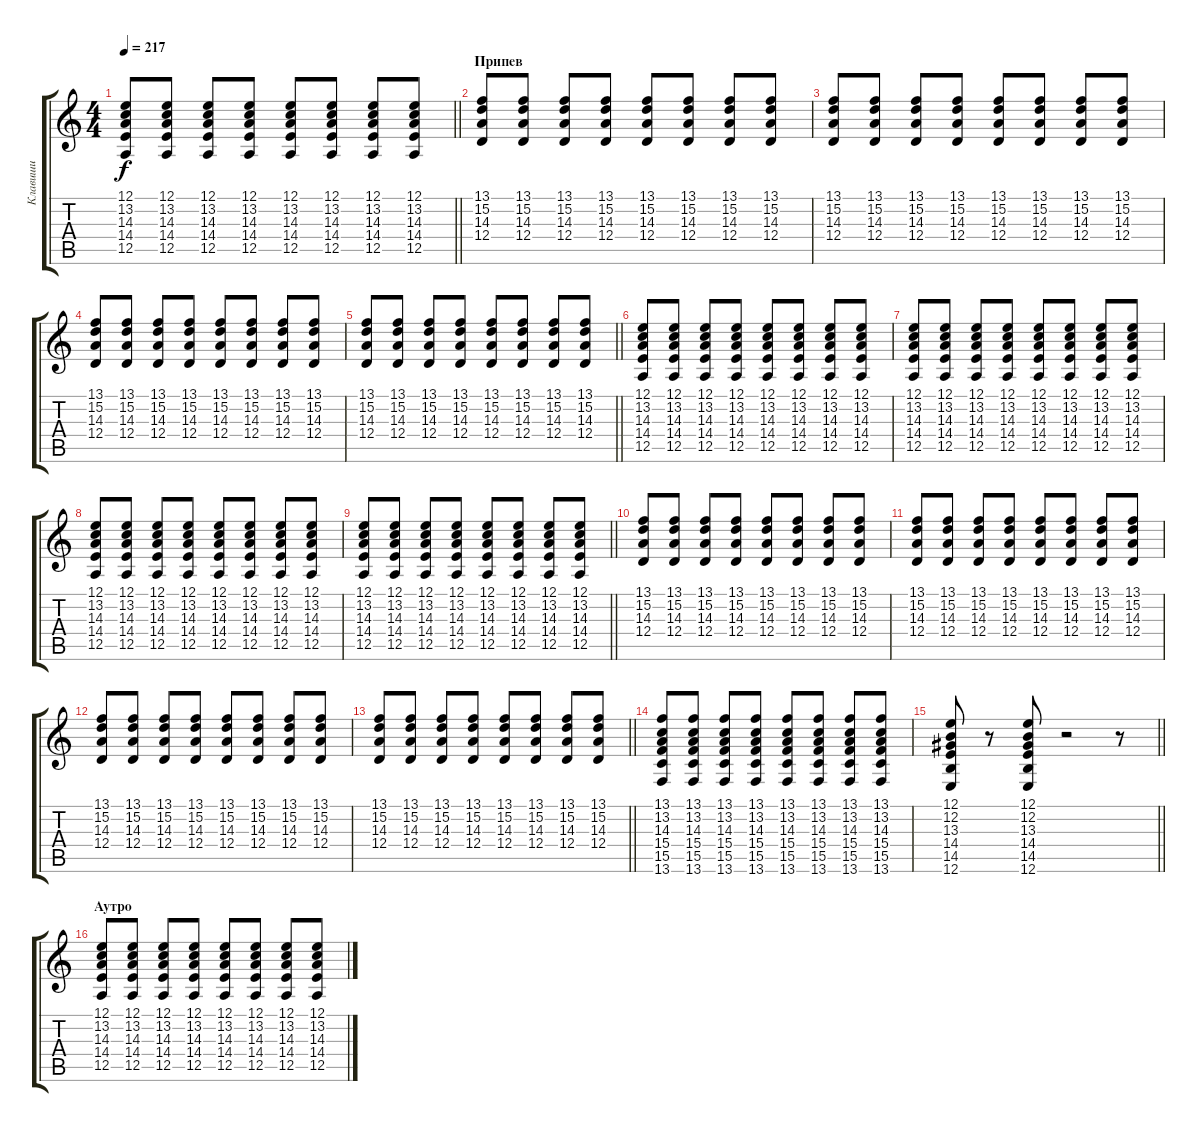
\track ("Клавиши" "Клавиши") {instrument electricgrandpiano}
\staff {score tabs}
\tuning (E4 B3 G3 D3 A2 E2) {hide}
\ts (4 4)
\tempo 217
\clef g2
\barLineRight lightlight
\ks c
(12.1 13.2 14.3 14.4 12.5).8{dy f} (12.1 13.2 14.3 14.4 12.5).8 (12.1 13.2 14.3 14.4 12.5).8 (12.1 13.2 14.3 14.4 12.5).8 (12.1 13.2 14.3 14.4 12.5).8 (12.1 13.2 14.3 14.4 12.5).8 (12.1 13.2 14.3 14.4 12.5).8 (12.1 13.2 14.3 14.4 12.5).8 |
\section ("" "Припев")
(13.1 15.2 14.3 12.4).8 (13.1 15.2 14.3 12.4).8 (13.1 15.2 14.3 12.4).8 (13.1 15.2 14.3 12.4).8 (13.1 15.2 14.3 12.4).8 (13.1 15.2 14.3 12.4).8 (13.1 15.2 14.3 12.4).8 (13.1 15.2 14.3 12.4).8 |
(13.1 15.2 14.3 12.4).8 (13.1 15.2 14.3 12.4).8 (13.1 15.2 14.3 12.4).8 (13.1 15.2 14.3 12.4).8 (13.1 15.2 14.3 12.4).8 (13.1 15.2 14.3 12.4).8 (13.1 15.2 14.3 12.4).8 (13.1 15.2 14.3 12.4).8 |
(13.1 15.2 14.3 12.4).8 (13.1 15.2 14.3 12.4).8 (13.1 15.2 14.3 12.4).8 (13.1 15.2 14.3 12.4).8 (13.1 15.2 14.3 12.4).8 (13.1 15.2 14.3 12.4).8 (13.1 15.2 14.3 12.4).8 (13.1 15.2 14.3 12.4).8 |
\barLineRight lightlight
(13.1 15.2 14.3 12.4).8 (13.1 15.2 14.3 12.4).8 (13.1 15.2 14.3 12.4).8 (13.1 15.2 14.3 12.4).8 (13.1 15.2 14.3 12.4).8 (13.1 15.2 14.3 12.4).8 (13.1 15.2 14.3 12.4).8 (13.1 15.2 14.3 12.4).8 |
(12.1 13.2 14.3 14.4 12.5).8 (12.1 13.2 14.3 14.4 12.5).8 (12.1 13.2 14.3 14.4 12.5).8 (12.1 13.2 14.3 14.4 12.5).8 (12.1 13.2 14.3 14.4 12.5).8 (12.1 13.2 14.3 14.4 12.5).8 (12.1 13.2 14.3 14.4 12.5).8 (12.1 13.2 14.3 14.4 12.5).8 |
(12.1 13.2 14.3 14.4 12.5).8 (12.1 13.2 14.3 14.4 12.5).8 (12.1 13.2 14.3 14.4 12.5).8 (12.1 13.2 14.3 14.4 12.5).8 (12.1 13.2 14.3 14.4 12.5).8 (12.1 13.2 14.3 14.4 12.5).8 (12.1 13.2 14.3 14.4 12.5).8 (12.1 13.2 14.3 14.4 12.5).8 |
(12.1 13.2 14.3 14.4 12.5).8 (12.1 13.2 14.3 14.4 12.5).8 (12.1 13.2 14.3 14.4 12.5).8 (12.1 13.2 14.3 14.4 12.5).8 (12.1 13.2 14.3 14.4 12.5).8 (12.1 13.2 14.3 14.4 12.5).8 (12.1 13.2 14.3 14.4 12.5).8 (12.1 13.2 14.3 14.4 12.5).8 |
\barLineRight lightlight
(12.1 13.2 14.3 14.4 12.5).8 (12.1 13.2 14.3 14.4 12.5).8 (12.1 13.2 14.3 14.4 12.5).8 (12.1 13.2 14.3 14.4 12.5).8 (12.1 13.2 14.3 14.4 12.5).8 (12.1 13.2 14.3 14.4 12.5).8 (12.1 13.2 14.3 14.4 12.5).8 (12.1 13.2 14.3 14.4 12.5).8 |
(13.1 15.2 14.3 12.4).8 (13.1 15.2 14.3 12.4).8 (13.1 15.2 14.3 12.4).8 (13.1 15.2 14.3 12.4).8 (13.1 15.2 14.3 12.4).8 (13.1 15.2 14.3 12.4).8 (13.1 15.2 14.3 12.4).8 (13.1 15.2 14.3 12.4).8 |
(13.1 15.2 14.3 12.4).8 (13.1 15.2 14.3 12.4).8 (13.1 15.2 14.3 12.4).8 (13.1 15.2 14.3 12.4).8 (13.1 15.2 14.3 12.4).8 (13.1 15.2 14.3 12.4).8 (13.1 15.2 14.3 12.4).8 (13.1 15.2 14.3 12.4).8 |
(13.1 15.2 14.3 12.4).8 (13.1 15.2 14.3 12.4).8 (13.1 15.2 14.3 12.4).8 (13.1 15.2 14.3 12.4).8 (13.1 15.2 14.3 12.4).8 (13.1 15.2 14.3 12.4).8 (13.1 15.2 14.3 12.4).8 (13.1 15.2 14.3 12.4).8 |
\barLineRight lightlight
(13.1 15.2 14.3 12.4).8 (13.1 15.2 14.3 12.4).8 (13.1 15.2 14.3 12.4).8 (13.1 15.2 14.3 12.4).8 (13.1 15.2 14.3 12.4).8 (13.1 15.2 14.3 12.4).8 (13.1 15.2 14.3 12.4).8 (13.1 15.2 14.3 12.4).8 |
(13.1 13.2 14.3 15.4 15.5 13.6).8 (13.1 13.2 14.3 15.4 15.5 13.6).8 (13.1 13.2 14.3 15.4 15.5 13.6).8 (13.1 13.2 14.3 15.4 15.5 13.6).8 (13.1 13.2 14.3 15.4 15.5 13.6).8 (13.1 13.2 14.3 15.4 15.5 13.6).8 (13.1 13.2 14.3 15.4 15.5 13.6).8 (13.1 13.2 14.3 15.4 15.5 13.6).8 |
\barLineRight lightlight
(12.1 12.2 13.3 14.4 14.5 12.6).8 r.8 (12.1 12.2 13.3 14.4 14.5 12.6).8 r.2 r.8 |
\section ("" "Аутро")
(12.1 13.2 14.3 14.4 12.5).8 (12.1 13.2 14.3 14.4 12.5).8 (12.1 13.2 14.3 14.4 12.5).8 (12.1 13.2 14.3 14.4 12.5).8 (12.1 13.2 14.3 14.4 12.5).8 (12.1 13.2 14.3 14.4 12.5).8 (12.1 13.2 14.3 14.4 12.5).8 (12.1 13.2 14.3 14.4 12.5).8
